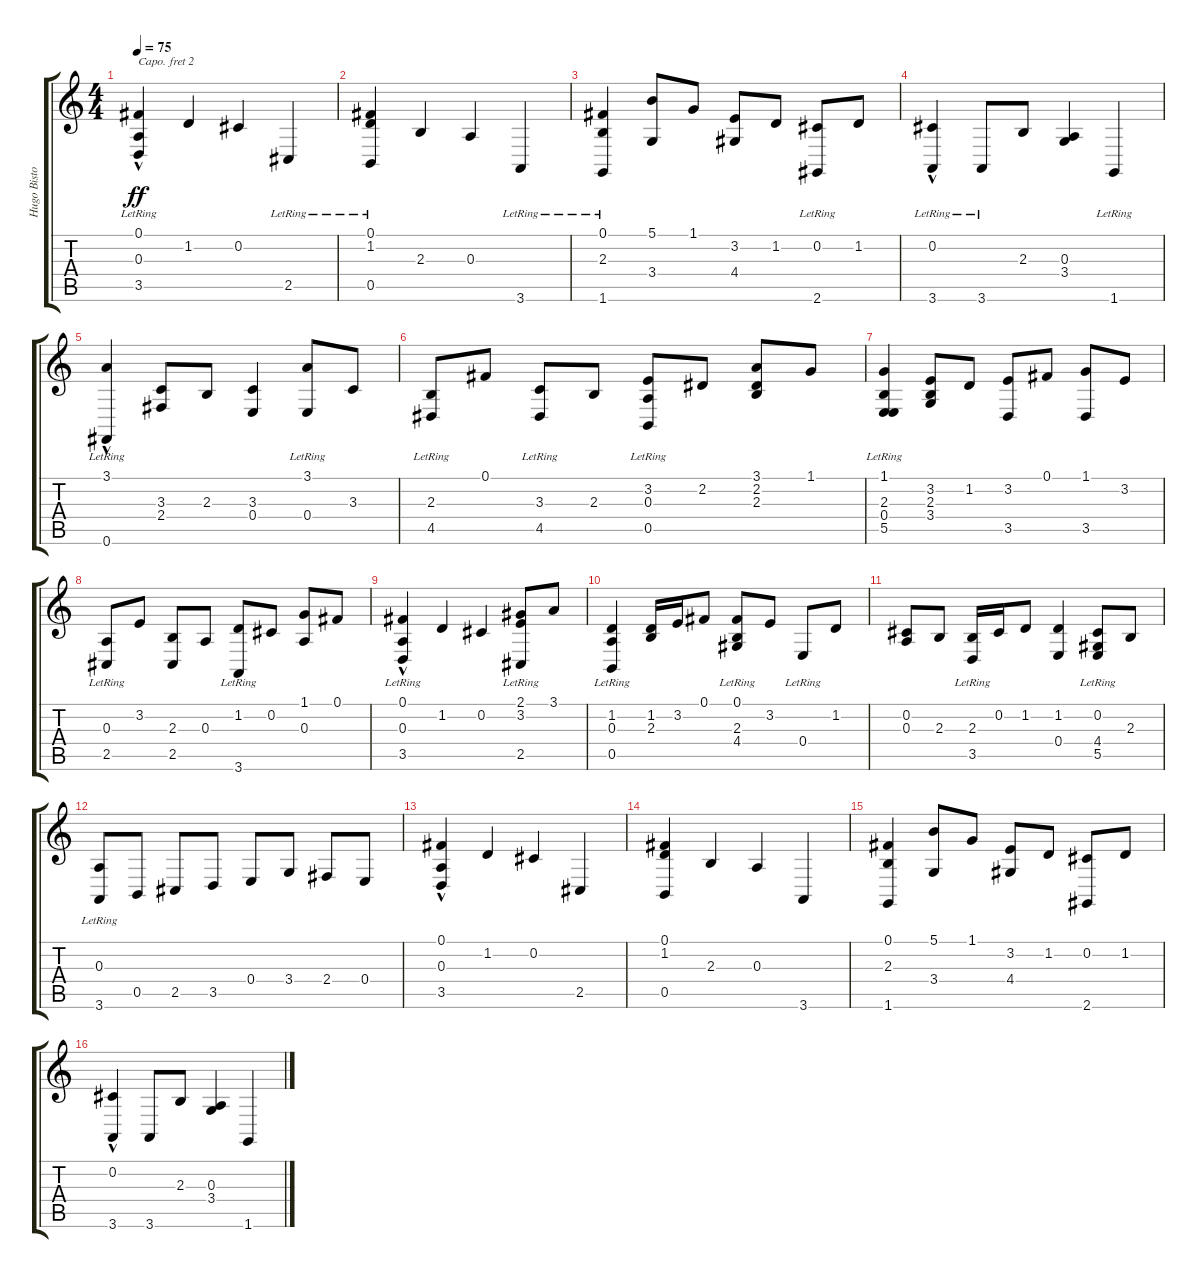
\track ("Hugo Bistolfi" "Hugo Bisto") {instrument stringensemble1}
\staff {score tabs}
\capo 2
\tuning (E4 B3 G3 D3 A2 E2) {hide}
\ts (4 4)
\tempo 75
\clef g2
\ks c
(0.1 0.3{hac} 3.5{hac lr}).4{dy ff instrument stringensemble1} 1.2.4 0.2.4 2.5{lr}.4 |
(0.1 1.2 0.5{lr}).4 2.3.4 0.3.4 3.6{lr}.4 |
(0.1 2.3 1.6{lr}).4 (5.1 3.4).8 1.1.8 (3.2 4.4).8 1.2.8 (0.2 2.6{lr}).8 1.2.8 |
(0.2{hac} 3.6{lr}).4 3.6{lr}.8 2.3.8 (0.3 3.4).4 1.6{lr}.4 |
(3.1{hac lr} 0.6{lr}).4 (3.3 2.4).8 2.3.8 (3.3 0.4).4 (3.1{lr} 0.4{lr}).8 3.3.8 |
(2.3 4.5{lr}).8 0.1.8 (3.3 4.5{lr}).8 2.3.8 (3.2 0.3 0.5{lr}).8 2.2.8 (3.1 2.2 2.3).8 1.1.8 |
(1.1 2.3 0.4{lr} 5.5{lr}).4 (3.2 2.3 3.4).8 1.2.8 (3.2 3.5).8 0.1.8 (1.1 3.5).8 3.2.8 |
(0.3 2.5{lr}).8 3.2.8 (2.3 2.5).8 0.3.8 (1.2 3.6{lr}).8 0.2.8 (1.1 0.3).8 0.1.8 |
(0.1 0.3{hac} 3.5{hac lr}).4 1.2.4 0.2.4 (2.1 3.2 2.5{lr}).8 3.1.8 |
(1.2 0.3 0.5{lr}).4 (1.2 2.3).16 3.2.16 0.1.8 (0.1 2.3 4.4{lr}).8 3.2.8 0.4{lr}.8 1.2.8 |
(0.2 0.3).8 2.3.8 (2.3 3.5{lr}).16 0.2.16 1.2.8 (1.2 0.4).4 (0.2 4.4 5.5{lr}).8 2.3.8 |
(0.3 3.6{lr}).8 0.5.8 2.5.8 3.5.8 0.4.8 3.4.8 2.4.8 0.4.8 |
(0.1 0.3{hac} 3.5{hac}).4 1.2.4 0.2.4 2.5.4 |
(0.1 1.2 0.5).4 2.3.4 0.3.4 3.6.4 |
(0.1 2.3 1.6).4 (5.1 3.4).8 1.1.8 (3.2 4.4).8 1.2.8 (0.2 2.6).8 1.2.8 |
(0.2{hac} 3.6).4 3.6.8 2.3.8 (0.3 3.4).4 1.6.4
